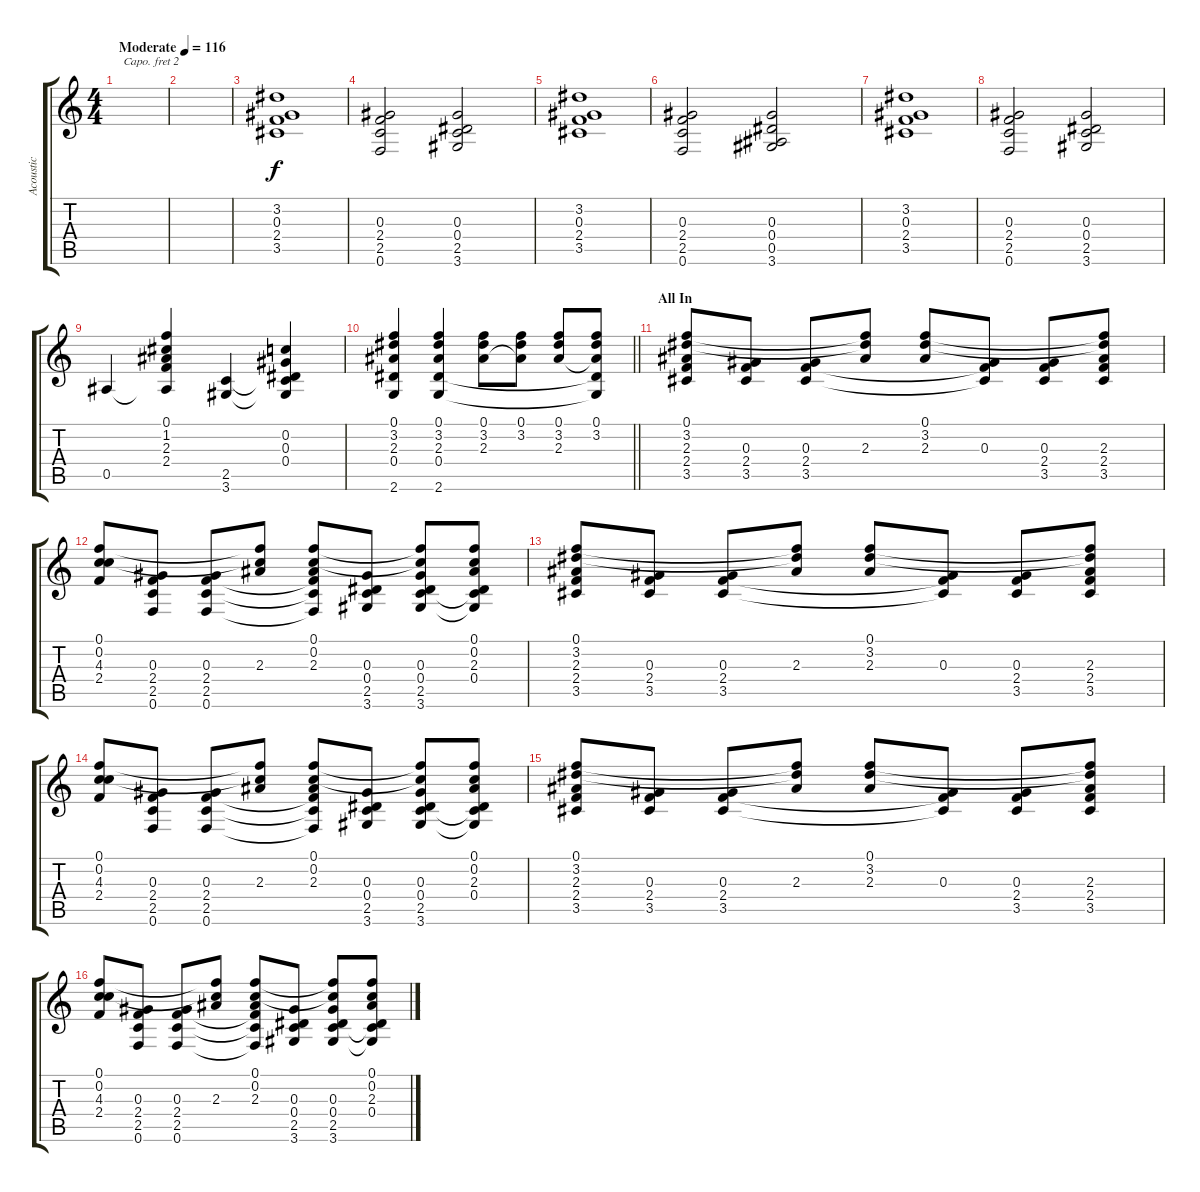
\track ("Acoustic" "Acoustic") {instrument acousticguitarsteel}
\staff {score tabs}
\capo 2
\tuning (Eb4 Bb3 Gb3 Db3 Ab2 Eb2) {hide}
\ts (4 4)
\tempo (116 "Moderate")
\clef g2
\ks c
|
|
(3.2 0.3 2.4 3.5).1 |
(0.3 2.4 2.5 0.6).2 (0.3 0.4 2.5 3.6).2 |
(3.2 0.3 2.4 3.5).1 |
(0.3 2.4 2.5 0.6).2 (0.3 0.4 0.5 3.6).2 |
(3.2 0.3 2.4 3.5).1 |
(0.3 2.4 2.5 0.6).2 (0.3 0.4 2.5 3.6).2 |
0.5.4 (0.1 1.2 2.3 2.4 0.5{t}).4 (2.5 3.6).4 (0.2 0.3 0.4 2.5{t} 3.6{t}).4 |
\barLineRight lightlight
(0.1 3.2 2.3 0.4 2.6).4 (0.1 3.2 2.3 0.4 2.6).4 (0.1 3.2 2.3).8 (0.1 3.2 2.3{t}).8 (0.1 3.2 2.3).8 (0.1 3.2 2.3{t} 0.4{t} 2.6{t}).8 |
\section ("" "All In")
(0.1 3.2 2.3 2.4 3.5).8 (0.3 2.4 3.5).8 (0.3 2.4 3.5).8 (0.1{t} 3.2{t} 2.3).8 (0.1 3.2 2.3).8 (0.3 2.4{t} 3.5{t}).8 (0.3 2.4 3.5).8 (0.1{t} 3.2{t} 2.3 2.4 3.5).8 |
(0.1 0.2 4.3 2.4).8 (0.3 2.4 2.5 0.6).8 (0.3 2.4 2.5 0.6).8 (0.1{t} 0.2{t} 2.3).8 (0.1 0.2 2.3 2.4{t} 2.5{t} 0.6{t}).8 (0.3 0.4 2.5 3.6).8 (0.1{t} 0.2{t} 0.3 0.4 2.5 3.6).8 (0.1 0.2 2.3 0.4 2.5{t} 3.6{t}).8 |
(0.1 3.2 2.3 2.4 3.5).8 (0.3 2.4 3.5).8 (0.3 2.4 3.5).8 (0.1{t} 3.2{t} 2.3).8 (0.1 3.2 2.3).8 (0.3 2.4{t} 3.5{t}).8 (0.3 2.4 3.5).8 (0.1{t} 3.2{t} 2.3 2.4 3.5).8 |
(0.1 0.2 4.3 2.4).8 (0.3 2.4 2.5 0.6).8 (0.3 2.4 2.5 0.6).8 (0.1{t} 0.2{t} 2.3).8 (0.1 0.2 2.3 2.4{t} 2.5{t} 0.6{t}).8 (0.3 0.4 2.5 3.6).8 (0.1{t} 0.2{t} 0.3 0.4 2.5 3.6).8 (0.1 0.2 2.3 0.4 2.5{t} 3.6{t}).8 |
(0.1 3.2 2.3 2.4 3.5).8 (0.3 2.4 3.5).8 (0.3 2.4 3.5).8 (0.1{t} 3.2{t} 2.3).8 (0.1 3.2 2.3).8 (0.3 2.4{t} 3.5{t}).8 (0.3 2.4 3.5).8 (0.1{t} 3.2{t} 2.3 2.4 3.5).8 |
(0.1 0.2 4.3 2.4).8 (0.3 2.4 2.5 0.6).8 (0.3 2.4 2.5 0.6).8 (0.1{t} 0.2{t} 2.3).8 (0.1 0.2 2.3 2.4{t} 2.5{t} 0.6{t}).8 (0.3 0.4 2.5 3.6).8 (0.1{t} 0.2{t} 0.3 0.4 2.5 3.6).8 (0.1 0.2 2.3 0.4 2.5{t} 3.6{t}).8
